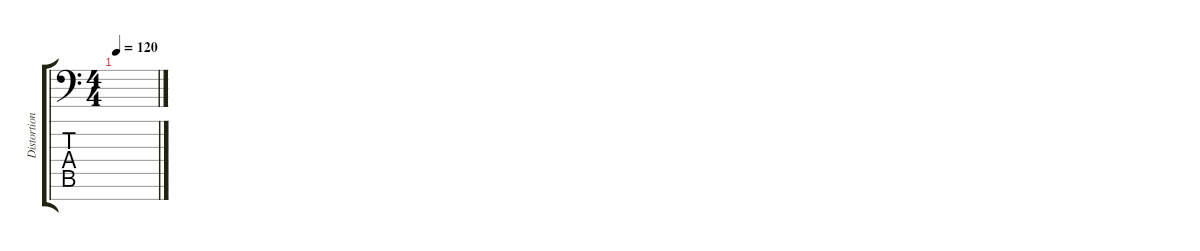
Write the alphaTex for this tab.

\track ("Distortion Guitar" "Distortion") {instrument overdrivenguitar}
\staff {score tabs}
\tuning (D4 A3 F3 C3 G2 C2 C-1) {hide}
\ts (4 4)
\tempo 120
\clef f4
\ks c
